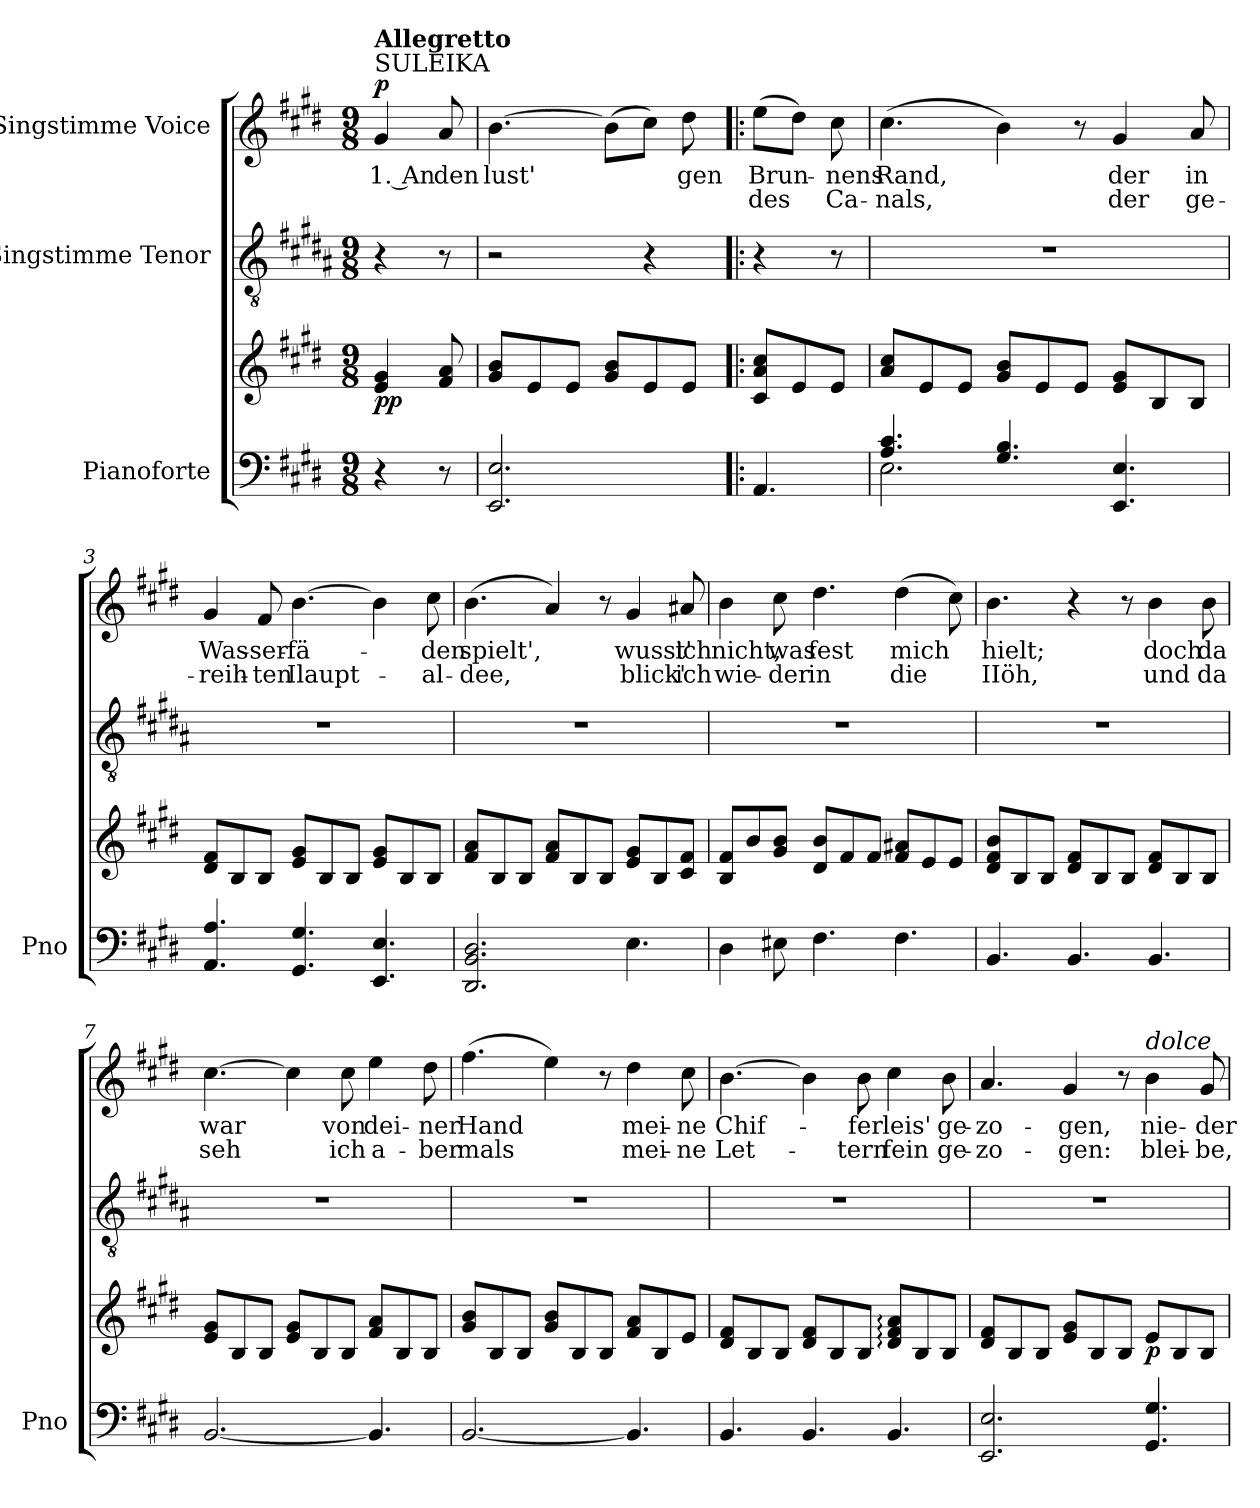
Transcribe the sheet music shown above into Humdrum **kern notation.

**kern	**kern	**dynam	**kern	**kern	**text	**text	**dynam
*part3	*part3	*part3	*part2	*part1	*part1	*part1	*part1
*staff4	*staff3	*staff3/4	*staff2	*staff1	*staff1	*staff1	*staff1
*I"Pianoforte	*	*	*I"Singstimme Tenor	*I"Singstimme Voice	*	*	*
*I'Pno	*	*	*	*	*	*	*
*clefF4	*clefG2	*	*clefGv2	*clefG2	*	*	*
*	*	*	*ITrd4c7	*	*	*	*
*k[f#c#g#d#]	*k[f#c#g#d#]	*	*k[f#c#g#d#]	*k[f#c#g#d#]	*	*	*
*M9/8	*M9/8	*	*M9/8	*M9/8	*	*	*
=	=	=	=	=	=	=	=
!	!	!	!	!LO:TX:a:t=SULEIKA	!	!	!
!	!	!	!	!LO:TX:a:B:t=Allegretto	!	!	!
!	!	!LO:DY:b	!	!	!LO:LY:b	!	!LO:DY:a
4r	4e/ 4g#/	pp	4r	4g#/	1. An	.	p
!	!	!	!	!	!LO:LY:b	!	!
8r	8f#/ 8a/	.	8r	8a/	den	.	.
=1	=1	=1	=1	=1	=1	=1	=1
!	!	!	!	!	!LO:LY:b	!	!
2.EE/ 2.E/	8g#/ 8b/L	.	2r	[4.b\	lust'	.	.
.	8e/	.	.	.	.	.	.
.	8e/J	.	.	.	.	.	.
.	8g#/ 8b/L	.	.	(>8b\L]	.	.	.
.	8e/	.	4r	8cc#\J)	.	.	.
!	!	!	!	!	!LO:LY:b	!	!
.	8e/J	.	.	8dd#\	gen	.	.
=1X1!|:	=1X1!|:	=1X1!|:	=1X1!|:	=1X1!|:	=1X1!|:	=1X1!|:	=1X1!|:
!	!	!	!	!	!LO:LY:b	!LO:LY:b	!
4.AA/	8c#/ 8a/ 8cc#/L	.	4r	(>8ee\L	Brun-	des	.
.	8e/	.	.	8dd#\J)	.	.	.
!	!	!	!	!	!LO:LY:b	!LO:LY:b	!
.	8e/J	.	8r	8cc#\	-nens	Ca-	.
=2	=2	=2	=2	=2	=2	=2	=2
*^	*	*	*	*	*	*	*
!	!	!	!	!	!	!LO:LY:b	!LO:LY:b	!
4.A/ 4.c#/	2.E\	8a/ 8cc#/L	.	8%9r	(>4.cc#\	Rand,	-nals,	.
.	.	8e/	.	.	.	.	.	.
.	.	8e/J	.	.	.	.	.	.
4.G#/ 4.B/	.	8g#/ 8b/L	.	.	4b\)	.	.	.
.	.	8e/	.	.	.	.	.	.
.	.	8e/J	.	.	8r	.	.	.
!	!	!	!	!	!	!LO:LY:b	!LO:LY:b	!
4.EE/ 4.E/	4.ryy	8e/ 8g#/L	.	.	4g#/	der	der	.
.	.	8B/	.	.	.	.	.	.
!	!	!	!	!	!	!LO:LY:b	!LO:LY:b	!
.	.	8B/J	.	.	8a/	in	ge-	.
*v	*v	*	*	*	*	*	*	*
=3	=3	=3	=3	=3	=3	=3	=3
!	!	!	!	!	!LO:LY:b	!LO:LY:b	!
4.AA/ 4.A/	8d#/ 8f#/L	.	8%9r	4g#/	Was-	-reih-	.
.	8B/	.	.	.	.	.	.
!	!	!	!	!	!LO:LY:b	!LO:LY:b	!
.	8B/J	.	.	8f#/	-ser-	-ten	.
!	!	!	!	!	!LO:LY:b	!LO:LY:b	!
4.GG#/ 4.G#/	8e/ 8g#/L	.	.	[4.b\	-fä-	Ilaupt-	.
.	8B/	.	.	.	.	.	.
.	8B/J	.	.	.	.	.	.
4.EE/ 4.E/	8e/ 8g#/L	.	.	4b\]	.	.	.
.	8B/	.	.	.	.	.	.
!	!	!	!	!	!LO:LY:b	!LO:LY:b	!
.	8B/J	.	.	8cc#\	-den	-al-	.
!!LO:LB:g=z
=4	=4	=4	=4	=4	=4	=4	=4
!	!	!	!	!	!LO:LY:b	!LO:LY:b	!
2.DD#/ 2.BB/ 2.D#/	8f#/ 8a/L	.	8%9r	(>4.b\	spielt',	-dee,	.
.	8B/	.	.	.	.	.	.
.	8B/J	.	.	.	.	.	.
.	8f#/ 8a/L	.	.	4a/)	.	.	.
.	8B/	.	.	.	.	.	.
.	8B/J	.	.	8r	.	.	.
!	!	!	!	!	!LO:LY:b	!LO:LY:b	!
4.E\	8e/ 8g#/L	.	.	4g#/	wusst'	blick'	.
.	8B/	.	.	.	.	.	.
!	!	!	!	!	!LO:LY:b	!LO:LY:b	!
.	8c#/ 8f#/J	.	.	8a#X/	ich	ich	.
=5	=5	=5	=5	=5	=5	=5	=5
!	!	!	!	!	!LO:LY:b	!LO:LY:b	!
4D#\	8B/ 8f#/L	.	8%9r	4b\	nicht,	wie-	.
.	8b/	.	.	.	.	.	.
!	!	!	!	!	!LO:LY:b	!LO:LY:b	!
8E#X\	8g#/ 8b/J	.	.	8cc#\	was	-der	.
!	!	!	!	!	!LO:LY:b	!LO:LY:b	!
4.F#\	8d#/ 8b/L	.	.	4.dd#\	fest	in	.
.	8f#/	.	.	.	.	.	.
.	8f#/J	.	.	.	.	.	.
!	!	!	!	!	!LO:LY:b	!LO:LY:b	!
4.F#\	8f#/ 8a#X/L	.	.	(>4dd#\	mich	die	.
.	8e/	.	.	.	.	.	.
.	8e/J	.	.	8cc#\)	.	.	.
=6	=6	=6	=6	=6	=6	=6	=6
!	!	!	!	!	!LO:LY:b	!LO:LY:b	!
4.BB/	8d#/ 8f#/ 8b/L	.	8%9r	4.b\	hielt;	IIöh,	.
.	8B/	.	.	.	.	.	.
.	8B/J	.	.	.	.	.	.
4.BB/	8d#/ 8f#/L	.	.	4r	.	.	.
.	8B/	.	.	.	.	.	.
.	8B/J	.	.	8r	.	.	.
!	!	!	!	!	!LO:LY:b	!LO:LY:b	!
4.BB/	8d#/ 8f#/L	.	.	4b\	doch	und	.
.	8B/	.	.	.	.	.	.
!	!	!	!	!	!LO:LY:b	!LO:LY:b	!
.	8B/J	.	.	8b\	da	da	.
=7	=7	=7	=7	=7	=7	=7	=7
!	!	!	!	!	!LO:LY:b	!LO:LY:b	!
[2.BB/	8e/ 8g#/L	.	8%9r	[4.cc#\	war	seh	.
.	8B/	.	.	.	.	.	.
.	8B/J	.	.	.	.	.	.
.	8e/ 8g#/L	.	.	4cc#\]	.	.	.
.	8B/	.	.	.	.	.	.
!	!	!	!	!	!LO:LY:b	!LO:LY:b	!
.	8B/J	.	.	8cc#\	von	ich	.
!	!	!	!	!	!LO:LY:b	!LO:LY:b	!
4.BB/]	8f#/ 8a/L	.	.	4ee\	dei-	a-	.
.	8B/	.	.	.	.	.	.
!	!	!	!	!	!LO:LY:b	!LO:LY:b	!
.	8B/J	.	.	8dd#\	-ner	-ber	.
=8	=8	=8	=8	=8	=8	=8	=8
!	!	!	!	!	!LO:LY:b	!LO:LY:b	!
[2.BB/	8g#/ 8b/L	.	8%9r	(>4.ff#\	Hand	mals	.
.	8B/	.	.	.	.	.	.
.	8B/J	.	.	.	.	.	.
.	8g#/ 8b/L	.	.	4ee\)	.	.	.
.	8B/	.	.	.	.	.	.
.	8B/J	.	.	8r	.	.	.
!	!	!	!	!	!LO:LY:b	!LO:LY:b	!
4.BB/]	8f#/ 8a/L	.	.	4dd#\	mei-	mei-	.
.	8B/	.	.	.	.	.	.
!	!	!	!	!	!LO:LY:b	!LO:LY:b	!
.	8e/J	.	.	8cc#\	-ne	-ne	.
!!LO:LB:g=z
=9	=9	=9	=9	=9	=9	=9	=9
!	!	!	!	!	!LO:LY:b	!LO:LY:b	!
4.BB/	8d#/ 8f#/L	.	8%9r	[4.b\	Chif-	Let-	.
.	8B/	.	.	.	.	.	.
.	8B/J	.	.	.	.	.	.
4.BB/	8d#/ 8f#/L	.	.	4b\]	.	.	.
.	8B/	.	.	.	.	.	.
!	!	!	!	!	!LO:LY:b	!LO:LY:b	!
.	8B/J	.	.	8b\	-fer	-tern	.
!	!	!	!	!	!LO:LY:b	!LO:LY:b	!
4.BB/	8d#/: 8f#/: 8a/:L	.	.	4cc#\	leis'	fein	.
.	8B/	.	.	.	.	.	.
!	!	!	!	!	!LO:LY:b	!LO:LY:b	!
.	8B/J	.	.	8b\	ge-	ge-	.
=10	=10	=10	=10	=10	=10	=10	=10
!	!	!	!	!	!LO:LY:b	!LO:LY:b	!
2.EE/ 2.E/	8d#/ 8f#/L	.	8%9r	4.a/	-zo-	-zo-	.
.	8B/	.	.	.	.	.	.
.	8B/J	.	.	.	.	.	.
!	!	!	!	!	!LO:LY:b	!LO:LY:b	!
.	8e/ 8g#/L	.	.	4g#/	-gen,	-gen:	.
.	8B/	.	.	.	.	.	.
.	8B/J	.	.	8r	.	.	.
!	!	!	!	!LO:TX:a:i:t=dolce	!	!	!
!	!	!LO:DY:b	!	!	!LO:LY:b	!LO:LY:b	!
4.GG#/ 4.G#/	8e/L	p	.	4b\	nie-	blei-	.
.	8B/	.	.	.	.	.	.
!	!	!	!	!	!LO:LY:b	!LO:LY:b	!
.	8B/J	.	.	8g#/	-der	-be,	.
=	=	=	=	=	=	=	=
*-	*-	*-	*-	*-	*-	*-	*-
